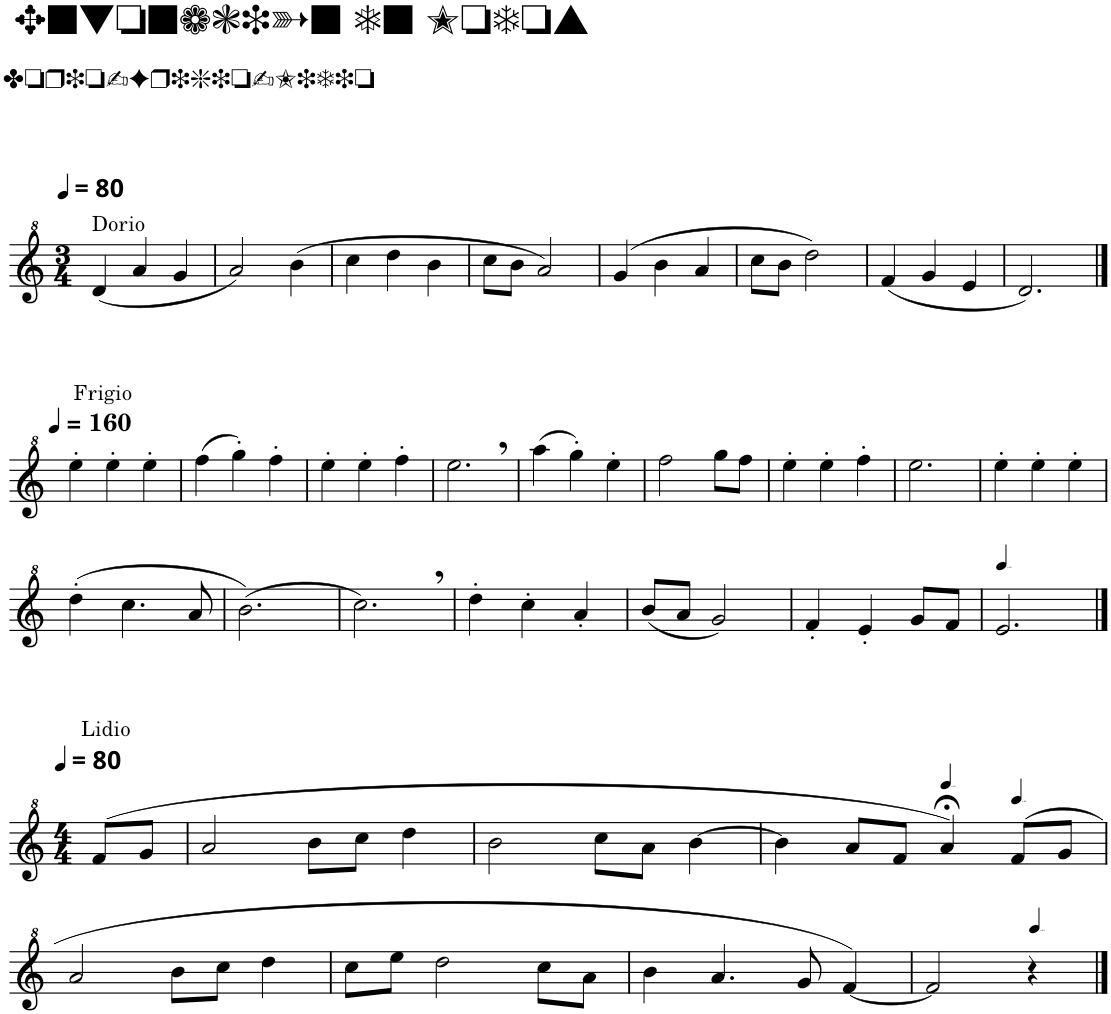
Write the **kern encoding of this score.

**kern
*part1
*staff1
*I"Flauta dulce
*clefG^2
*k[]
*M3/4
*MM80
=1
!LO:TX:a:t=Dorio
(4dd/
4aa/
4gg/
=2
2aa/)
(4bb\
=3
4ccc\
4ddd\
4bb\
=4
8ccc\L
8bb\J
2aa/)
=5
(4gg/
4bb\
4aa/
=6
8ccc\L
8bb\J
2ddd\)
=7
(4ff/
4gg/
4ee/
=8
2.dd/)
!!LO:LB:g=z
==1
*MM160
!LO:TX:a:t=Frigio
4eee'\
4eee'\
4eee'\
=2
(4fff\
4ggg'\)
4fff'\
=3
4eee'\
4eee'\
4fff'\
=4
2.eee,\
=5
(4aaa\
4ggg'\)
4eee'\
=6
2fff\
8ggg\L
8fff\J
=7
4eee'\
4eee'\
4fff'\
=8
2.eee\
=9
4eee'\
4eee'\
4eee'\
!!LO:LB:g=z
=10
(4ddd'\
4.ccc\
8aa/
=11
(2.bb\)
=12
2.ccc,\)
=13
4ddd'\
4ccc'\
4aa'/
=14
(8bb/L
8aa/J
2gg/)
=15
4ff'/
4ee'/
8gg/L
8ff/J
=16
*MM80
2.ee/
!!LO:LB:g=z
==1
*M4/4
*MM80
!LO:TX:a:t=Lidio
(8ff/L
8gg/J
=2
2aa/
8bb\L
8ccc\J
4ddd\
=3
2bb\
8ccc\L
8aa\J
[4bb\
=4
4bb\]
8aa/L
8ff/J
*MM40
4aa;</)
*MM80
(8ff/L
8gg/J
!!LO:LB:g=z
=5
2aa/
8bb\L
8ccc\J
4ddd\
=6
8ccc\L
8eee\J
2ddd\
8ccc\L
8aa\J
=7
4bb\
4.aa/
8gg/
[4ff/)
=8
2ff/]
*MM40
4r
==
*-
